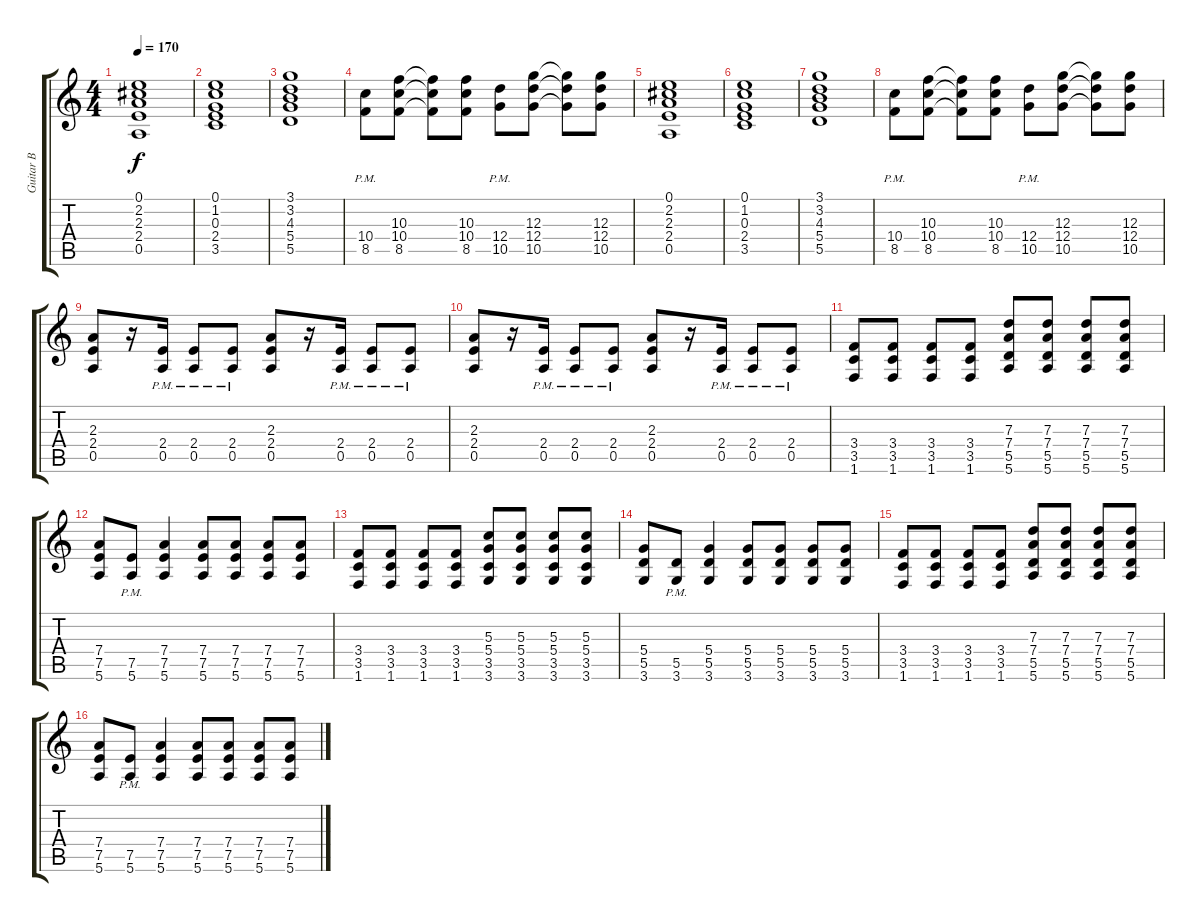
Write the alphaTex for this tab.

\track ("Guitar B" "Guitar B") {instrument distortionguitar}
\staff {score tabs}
\tuning (E4 B3 G3 D3 A2 E2) {hide}
\ts (4 4)
\tempo 170
\clef g2
\ks c
(0.1 2.2 2.3 2.4 0.5).1{dy f} |
(0.1 1.2 0.3 2.4 3.5).1 |
(3.1 3.2 4.3 5.4 5.5).1 |
(10.4{pm} 8.5{pm}).8 (10.3 10.4 8.5).8 (10.3{t} 10.4{t} 8.5{t}).8 (10.3 10.4 8.5).8 (12.4{pm} 10.5{pm}).8 (12.3 12.4 10.5).8 (12.3{t} 12.4{t} 10.5{t}).8 (12.3 12.4 10.5).8 |
(0.1 2.2 2.3 2.4 0.5).1 |
(0.1 1.2 0.3 2.4 3.5).1 |
(3.1 3.2 4.3 5.4 5.5).1 |
(10.4{pm} 8.5{pm}).8 (10.3 10.4 8.5).8 (10.3{t} 10.4{t} 8.5{t}).8 (10.3 10.4 8.5).8 (12.4{pm} 10.5{pm}).8 (12.3 12.4 10.5).8 (12.3{t} 12.4{t} 10.5{t}).8 (12.3 12.4 10.5).8 |
(2.3 2.4 0.5).8 r.16 (2.4{pm} 0.5{pm}).16 (2.4{pm} 0.5{pm}).8 (2.4{pm} 0.5{pm}).8 (2.3 2.4 0.5).8 r.16 (2.4{pm} 0.5{pm}).16 (2.4{pm} 0.5{pm}).8 (2.4{pm} 0.5{pm}).8 |
(2.3 2.4 0.5).8 r.16 (2.4{pm} 0.5{pm}).16 (2.4{pm} 0.5{pm}).8 (2.4{pm} 0.5{pm}).8 (2.3 2.4 0.5).8 r.16 (2.4{pm} 0.5{pm}).16 (2.4{pm} 0.5{pm}).8 (2.4{pm} 0.5{pm}).8 |
(3.4 3.5 1.6).8 (3.4 3.5 1.6).8 (3.4 3.5 1.6).8 (3.4 3.5 1.6).8 (7.3 7.4 5.5 5.6).8 (7.3 7.4 5.5 5.6).8 (7.3 7.4 5.5 5.6).8 (7.3 7.4 5.5 5.6).8 |
(7.4 7.5 5.6).8 (7.5{pm} 5.6{pm}).8 (7.4 7.5 5.6).4 (7.4 7.5 5.6).8 (7.4 7.5 5.6).8 (7.4 7.5 5.6).8 (7.4 7.5 5.6).8 |
(3.4 3.5 1.6).8 (3.4 3.5 1.6).8 (3.4 3.5 1.6).8 (3.4 3.5 1.6).8 (5.3 5.4 3.5 3.6).8 (5.3 5.4 3.5 3.6).8 (5.3 5.4 3.5 3.6).8 (5.3 5.4 3.5 3.6).8 |
(5.4 5.5 3.6).8 (5.5{pm} 3.6{pm}).8 (5.4 5.5 3.6).4 (5.4 5.5 3.6).8 (5.4 5.5 3.6).8 (5.4 5.5 3.6).8 (5.4 5.5 3.6).8 |
(3.4 3.5 1.6).8 (3.4 3.5 1.6).8 (3.4 3.5 1.6).8 (3.4 3.5 1.6).8 (7.3 7.4 5.5 5.6).8 (7.3 7.4 5.5 5.6).8 (7.3 7.4 5.5 5.6).8 (7.3 7.4 5.5 5.6).8 |
(7.4 7.5 5.6).8 (7.5{pm} 5.6{pm}).8 (7.4 7.5 5.6).4 (7.4 7.5 5.6).8 (7.4 7.5 5.6).8 (7.4 7.5 5.6).8 (7.4 7.5 5.6).8
